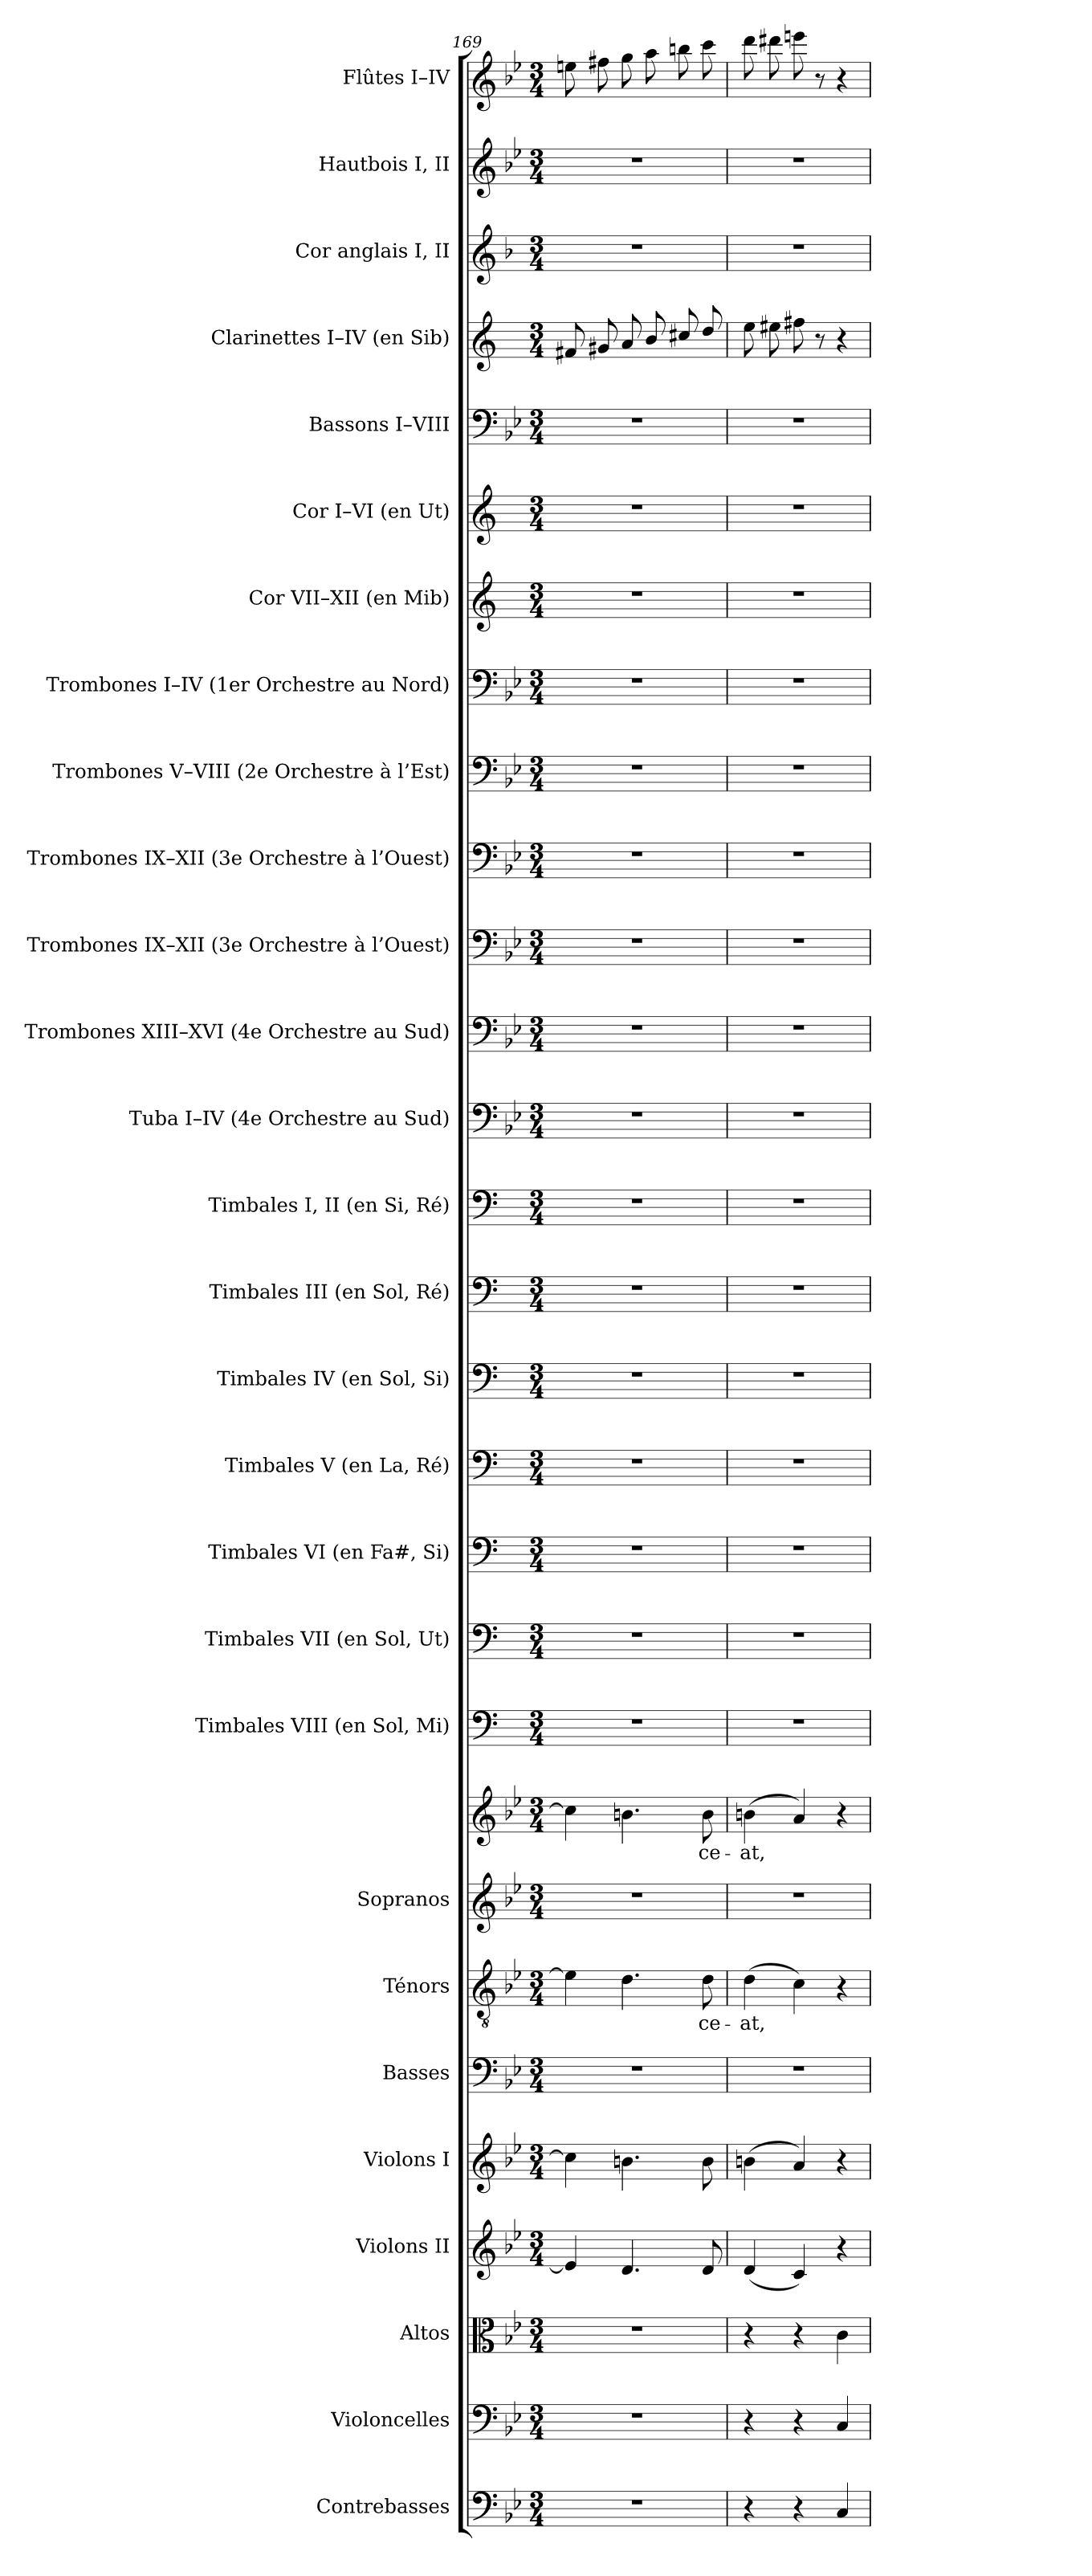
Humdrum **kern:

**kern	**kern	**kern	**kern	**kern	**kern	**kern	**text	**kern	**kern	**text	**kern	**kern	**kern	**kern	**kern	**kern	**kern	**kern	**kern	**kern	**kern	**kern	**kern	**kern	**kern	**kern	**kern	**kern	**kern	**kern
*part28	*part27	*part26	*part25	*part24	*part23	*part22	*part22	*part21	*part21	*part21	*part20	*part19	*part18	*part17	*part16	*part15	*part14	*part13	*part12	*part11	*part10	*part9	*part8	*part7	*part6	*part5	*part4	*part3	*part2	*part1
*staff29	*staff28	*staff27	*staff26	*staff25	*staff24	*staff23	*staff23	*staff22	*staff21	*staff21	*staff20	*staff19	*staff18	*staff17	*staff16	*staff15	*staff14	*staff13	*staff12	*staff11	*staff10	*staff9	*staff8	*staff7	*staff6	*staff5	*staff4	*staff3	*staff2	*staff1
*I"Contrebasses	*I"Violoncelles	*I"Altos	*I"Violons II	*I"Violons I	*I"Basses	*I"Ténors	*	*I"Sopranos	*	*	*I"Timbales VIII (en Sol, Mi)	*I"Timbales VII (en Sol, Ut)	*I"Timbales VI (en Fa#, Si)	*I"Timbales V (en La, Ré)	*I"Timbales IV (en Sol, Si)	*I"Timbales III (en Sol, Ré)	*I"Timbales I, II (en Si, Ré)	*I"Tuba I–IV (4e Orchestre au Sud)	*I"Trombones XIII–XVI (4e Orchestre au Sud)	*I"Trombones IX–XII (3e Orchestre à l’Ouest)	*I"Trombones IX–XII (3e Orchestre à l’Ouest)	*I"Trombones V–VIII (2e Orchestre à l’Est)	*I"Trombones I–IV (1er Orchestre au Nord)	*I"Cor VII–XII (en Mib)	*I"Cor I–VI (en Ut)	*I"Bassons I–VIII	*I"Clarinettes I–IV (en Sib)	*I"Cor anglais I, II	*I"Hautbois I, II	*I"Flûtes I–IV
*I'Cb.	*I'Vlles	*I'Altos	*I'Vns II	*I'Vns I	*I'Basses	*I'Tén.	*	*I'Sopr.	*	*	*I'VIII	*I'VII	*I'VI	*I'Timb.  V	*I'IV	*I'III	*I'I, II	*I'Tb.	*I'4e Orchestre	*	*I'Trb.  3e Orchestre	*I'2e Orchestre	*I'1er Orchestre	*I'Cor (Mib)	*I'Cor (Ut)	*I'Bns	*I'Cl. (Sib)	*I'C. a.	*I'Hb.	*I'Fl.
*clefF4	*clefF4	*clefC3	*clefG2	*clefG2	*clefF4	*clefGv2	*	*clefG2	*clefG2	*	*clefF4	*clefF4	*clefF4	*clefF4	*clefF4	*clefF4	*clefF4	*clefF4	*clefF4	*clefF4	*clefF4	*clefF4	*clefF4	*clefG2	*clefG2	*clefF4	*clefG2	*clefG2	*clefG2	*clefG2
*ITrd7c12	*	*	*	*	*	*ITrd7c12	*	*	*	*	*	*	*	*	*	*	*	*	*	*	*	*	*	*ITrd5c9	*ITrd7c12	*	*ITrd1c2	*ITrd4c7	*	*
*k[b-e-]	*k[b-e-]	*k[b-e-]	*k[b-e-]	*k[b-e-]	*k[b-e-]	*k[b-e-]	*	*k[b-e-]	*k[b-e-]	*	*k[]	*k[]	*k[]	*k[]	*k[]	*k[]	*k[]	*k[b-e-]	*k[b-e-]	*k[b-e-]	*k[b-e-]	*k[b-e-]	*k[b-e-]	*k[b-e-a-]	*k[]	*k[b-e-]	*k[b-e-]	*k[b-e-]	*k[b-e-]	*k[b-e-]
*B-:	*B-:	*B-:	*B-:	*B-:	*B-:	*B-:	*	*B-:	*B-:	*	*C:	*C:	*C:	*C:	*C:	*C:	*C:	*B-:	*B-:	*B-:	*B-:	*B-:	*B-:	*E-:	*C:	*B-:	*B-:	*B-:	*B-:	*B-:
*M3/4	*M3/4	*M3/4	*M3/4	*M3/4	*M3/4	*M3/4	*	*M3/4	*M3/4	*	*M3/4	*M3/4	*M3/4	*M3/4	*M3/4	*M3/4	*M3/4	*M3/4	*M3/4	*M3/4	*M3/4	*M3/4	*M3/4	*M3/4	*M3/4	*M3/4	*M3/4	*M3/4	*M3/4	*M3/4
=169	=169	=169	=169	=169	=169	=169	=169	=169	=169	=169	=169	=169	=169	=169	=169	=169	=169	=169	=169	=169	=169	=169	=169	=169	=169	=169	=169	=169	=169	=169
!LO:N:vis=1	!LO:N:vis=1	!LO:N:vis=1	!	!	!LO:N:vis=1	!	!	!LO:N:vis=1	!	!	!LO:N:vis=1	!LO:N:vis=1	!LO:N:vis=1	!LO:N:vis=1	!LO:N:vis=1	!LO:N:vis=1	!LO:N:vis=1	!LO:N:vis=1	!LO:N:vis=1	!LO:N:vis=1	!LO:N:vis=1	!LO:N:vis=1	!LO:N:vis=1	!LO:N:vis=1	!LO:N:vis=1	!LO:N:vis=1	!	!LO:N:vis=1	!LO:N:vis=1	!
2.r	2.r	2.r	4ei/]	4cci\]	2.r	4Ei\]	.	2.r	4cci\]	.	2.r	2.r	2.r	2.r	2.r	2.r	2.r	2.r	2.r	2.r	2.r	2.r	2.r	2.r	2.r	2.r	8eni/	2.r	2.r	8eeni\
.	.	.	.	.	.	.	.	.	.	.	.	.	.	.	.	.	.	.	.	.	.	.	.	.	.	.	8f#Xi/	.	.	8ff#Xi\
.	.	.	4.di/	4.bni\	.	4.Di\	.	.	4.bni\	.	.	.	.	.	.	.	.	.	.	.	.	.	.	.	.	.	8gi/	.	.	8ggi\
.	.	.	.	.	.	.	.	.	.	.	.	.	.	.	.	.	.	.	.	.	.	.	.	.	.	.	8ai/	.	.	8aai\
.	.	.	.	.	.	.	.	.	.	.	.	.	.	.	.	.	.	.	.	.	.	.	.	.	.	.	8bni/	.	.	8bbni\
!	!	!	!	!	!	!	!LO:LY:b:color=#000000	!	!	!	!	!	!	!	!	!	!	!	!	!	!	!	!	!	!	!	!	!	!	!
!	!	!	!	!	!	!	!	!	!	!LO:LY:b:color=#000000	!	!	!	!	!	!	!	!	!	!	!	!	!	!	!	!	!	!	!	!
.	.	.	8di/	8bi\	.	8Di\	-ce-	.	8bi\	-ce-	.	.	.	.	.	.	.	.	.	.	.	.	.	.	.	.	8cci/	.	.	8ccci\
=170	=170	=170	=170	=170	=170	=170	=170	=170	=170	=170	=170	=170	=170	=170	=170	=170	=170	=170	=170	=170	=170	=170	=170	=170	=170	=170	=170	=170	=170	=170
!	!	!	!	!	!LO:N:vis=1	!	!	!	!	!	!	!	!	!	!	!	!	!	!	!	!	!	!	!	!	!	!	!	!	!
!	!	!	!	!	!	!	!LO:LY:b:color=#000000	!LO:N:vis=1	!	!	!	!	!	!	!	!	!	!	!	!	!	!	!	!	!	!	!	!	!	!
!	!	!	!	!	!	!	!	!	!	!LO:LY:b:color=#000000	!LO:N:vis=1	!LO:N:vis=1	!LO:N:vis=1	!LO:N:vis=1	!LO:N:vis=1	!LO:N:vis=1	!LO:N:vis=1	!LO:N:vis=1	!LO:N:vis=1	!LO:N:vis=1	!LO:N:vis=1	!LO:N:vis=1	!LO:N:vis=1	!LO:N:vis=1	!LO:N:vis=1	!LO:N:vis=1	!	!LO:N:vis=1	!LO:N:vis=1	!
4r	4r	4r	(4di/	(4bni\	2.r	(4Di\	-at,	2.r	(4bni\	-at,	2.r	2.r	2.r	2.r	2.r	2.r	2.r	2.r	2.r	2.r	2.r	2.r	2.r	2.r	2.r	2.r	8ddi\	2.r	2.r	8dddi\
.	.	.	.	.	.	.	.	.	.	.	.	.	.	.	.	.	.	.	.	.	.	.	.	.	.	.	8dd#Xi\	.	.	8ddd#Xi\
4r	4r	4r	4ci/)	4ai/)	.	4Ci\)	.	.	4ai/)	.	.	.	.	.	.	.	.	.	.	.	.	.	.	.	.	.	8eeni\	.	.	8eeeni\
.	.	.	.	.	.	.	.	.	.	.	.	.	.	.	.	.	.	.	.	.	.	.	.	.	.	.	8r	.	.	8r
4CCi/	4Ci/	4ci\	4r	4r	.	4r	.	.	4r	.	.	.	.	.	.	.	.	.	.	.	.	.	.	.	.	.	4r	.	.	4r
=	=	=	=	=	=	=	=	=	=	=	=	=	=	=	=	=	=	=	=	=	=	=	=	=	=	=	=	=	=	=
*-	*-	*-	*-	*-	*-	*-	*-	*-	*-	*-	*-	*-	*-	*-	*-	*-	*-	*-	*-	*-	*-	*-	*-	*-	*-	*-	*-	*-	*-	*-
